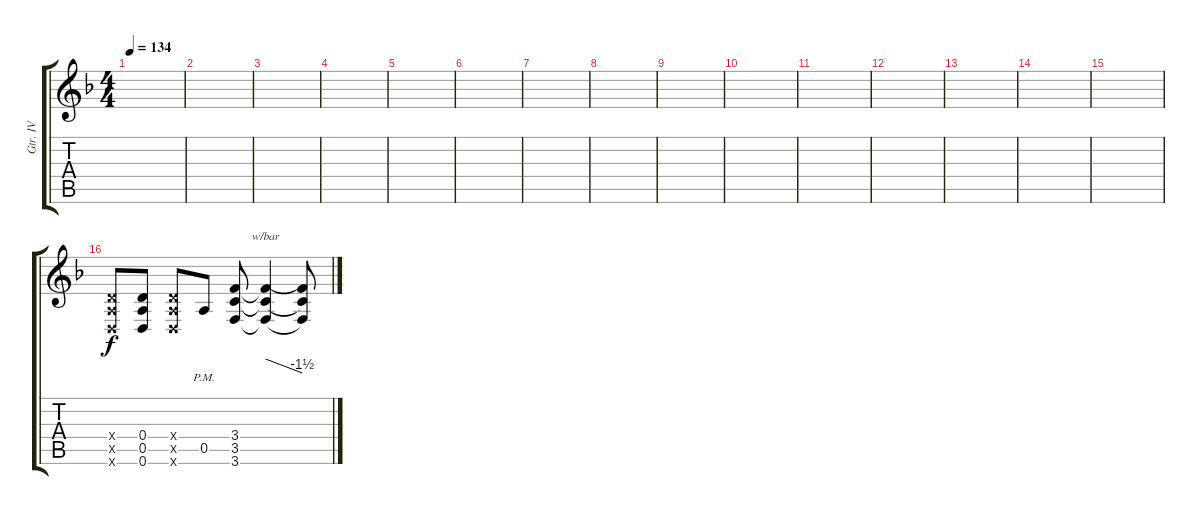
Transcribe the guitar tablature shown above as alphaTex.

\track ("Gtr. IV" "Gtr. IV") {instrument distortionguitar}
\staff {score tabs}
\tuning (E4 B3 G3 D3 A2 D2) {hide}
\ts (4 4)
\tempo 134
\clef g2
\ks dminor
|
|
|
|
|
|
|
|
|
|
|
|
|
|
|
(0.4{x} 0.5{x} 0.6{x}).8 (0.4 0.5 0.6).8 (0.4{x} 0.5{x} 0.6{x}).8 0.5{pm}.8 (3.4 3.5 3.6).8 (3.4{t} 3.5{t} 3.6{t}).4{tbe (dive default 0 0 60 -6)} (3.4{t} 3.5{t} 3.6{t}).8
